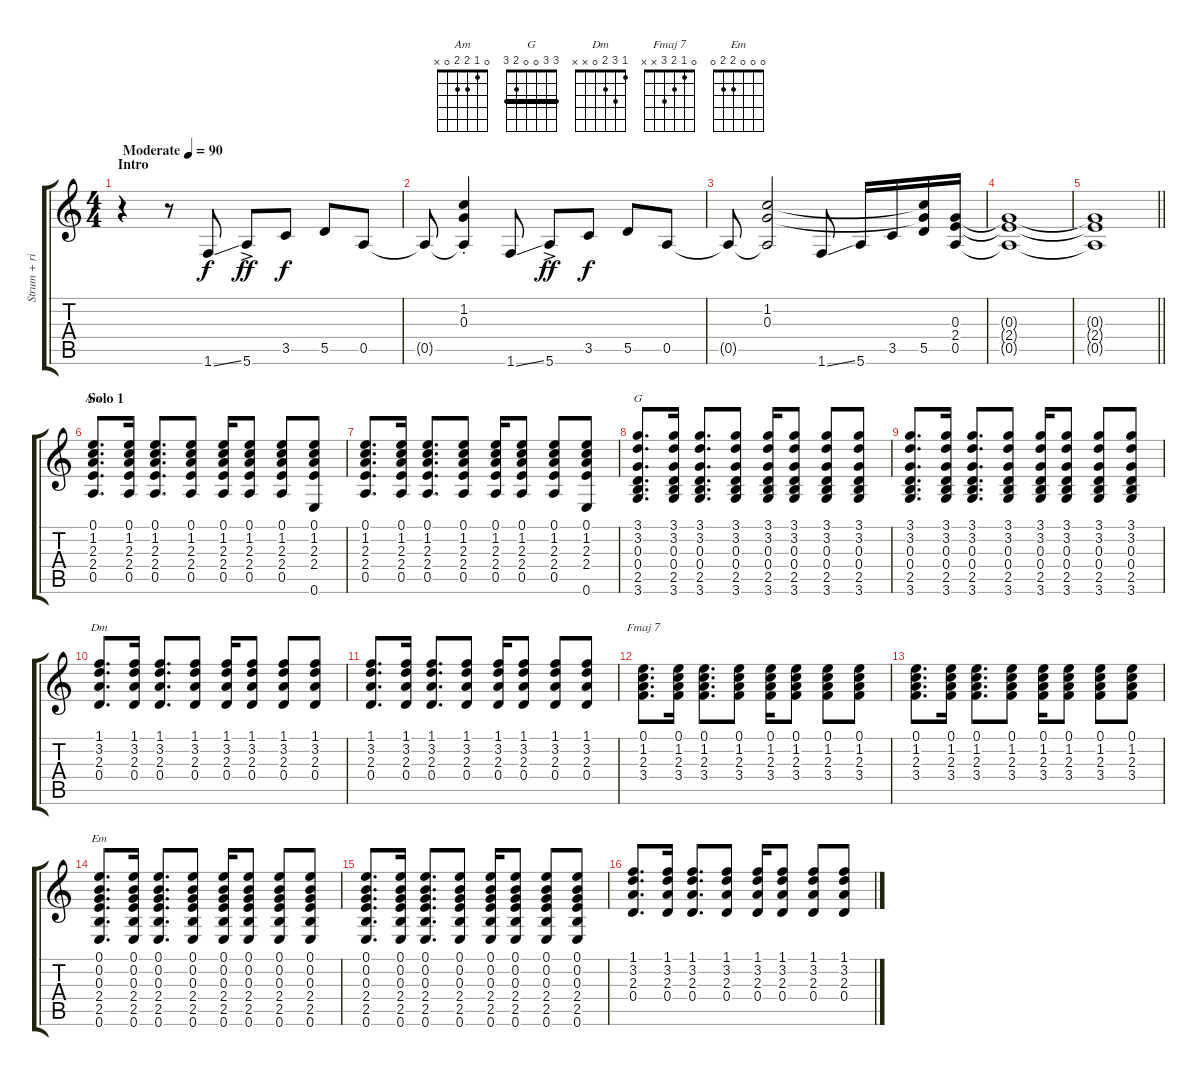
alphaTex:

\track ("Strum + riff" "Strum + ri") {instrument acousticguitarsteel}
\staff {score tabs}
\tuning (E4 B3 G3 D3 A2 E2) {hide}
\chord ("Am" 0 1 2 2 0 x)
\chord ("G" 3 3 0 0 2 3) {barre 3}
\chord ("Dm" 1 3 2 0 x x)
\chord ("Fmaj 7" 0 1 2 3 x x)
\chord ("Em" 0 0 0 2 2 0)
\ts (4 4)
\section ("" "Intro")
\tempo (90 "Moderate")
\clef g2
\ks aminor
r.4{dy f instrument acousticguitarsteel} r.8 1.6{ss}.8 5.6{ac}.8{dy ff} 3.5.8{dy f} 5.5.8 0.5.8 |
0.5{t}.8 (1.2{st} 0.3{st} 0.5{t}).4 1.6{ss}.8 5.6{ac}.8{dy ff} 3.5.8{dy f} 5.5.8 0.5.8 |
0.5{t}.8 (1.2 0.3 0.5{t}).2 1.6{ss}.8 5.6.16 3.5.16 (1.2{t} 0.3{t} 5.5).16 (0.3 2.4 0.5).16 |
(0.3{t} 2.4{t} 0.5{t}).1 |
\barLineRight lightlight
(0.3{t} 2.4{t} 0.5{t}).1 |
\section ("" "Solo 1")
(0.1 1.2 2.3 2.4 0.5).8{d ch "Am"} (0.1 1.2 2.3 2.4 0.5).16 (0.1 1.2 2.3 2.4 0.5).8{d} (0.1 1.2 2.3 2.4 0.5).8 (0.1 1.2 2.3 2.4 0.5).16 (0.1 1.2 2.3 2.4 0.5).8 (0.1 1.2 2.3 2.4 0.5).8 (0.1 1.2 2.3 2.4 0.6).8 |
(0.1 1.2 2.3 2.4 0.5).8{d} (0.1 1.2 2.3 2.4 0.5).16 (0.1 1.2 2.3 2.4 0.5).8{d} (0.1 1.2 2.3 2.4 0.5).8 (0.1 1.2 2.3 2.4 0.5).16 (0.1 1.2 2.3 2.4 0.5).8 (0.1 1.2 2.3 2.4 0.5).8 (0.1 1.2 2.3 2.4 0.6).8 |
(3.1 3.2 0.3 0.4 2.5 3.6).8{d ch "G"} (3.1 3.2 0.3 0.4 2.5 3.6).16 (3.1 3.2 0.3 0.4 2.5 3.6).8{d} (3.1 3.2 0.3 0.4 2.5 3.6).8 (3.1 3.2 0.3 0.4 2.5 3.6).16 (3.1 3.2 0.3 0.4 2.5 3.6).8 (3.1 3.2 0.3 0.4 2.5 3.6).8 (3.1 3.2 0.3 0.4 2.5 3.6).8 |
(3.1 3.2 0.3 0.4 2.5 3.6).8{d} (3.1 3.2 0.3 0.4 2.5 3.6).16 (3.1 3.2 0.3 0.4 2.5 3.6).8{d} (3.1 3.2 0.3 0.4 2.5 3.6).8 (3.1 3.2 0.3 0.4 2.5 3.6).16 (3.1 3.2 0.3 0.4 2.5 3.6).8 (3.1 3.2 0.3 0.4 2.5 3.6).8 (3.1 3.2 0.3 0.4 2.5 3.6).8 |
(1.1 3.2 2.3 0.4).8{d ch "Dm"} (1.1 3.2 2.3 0.4).16 (1.1 3.2 2.3 0.4).8{d} (1.1 3.2 2.3 0.4).8 (1.1 3.2 2.3 0.4).16 (1.1 3.2 2.3 0.4).8 (1.1 3.2 2.3 0.4).8 (1.1 3.2 2.3 0.4).8 |
(1.1 3.2 2.3 0.4).8{d} (1.1 3.2 2.3 0.4).16 (1.1 3.2 2.3 0.4).8{d} (1.1 3.2 2.3 0.4).8 (1.1 3.2 2.3 0.4).16 (1.1 3.2 2.3 0.4).8 (1.1 3.2 2.3 0.4).8 (1.1 3.2 2.3 0.4).8 |
(0.1 1.2 2.3 3.4).8{d ch "Fmaj 7"} (0.1 1.2 2.3 3.4).16 (0.1 1.2 2.3 3.4).8{d} (0.1 1.2 2.3 3.4).8 (0.1 1.2 2.3 3.4).16 (0.1 1.2 2.3 3.4).8 (0.1 1.2 2.3 3.4).8 (0.1 1.2 2.3 3.4).8 |
(0.1 1.2 2.3 3.4).8{d} (0.1 1.2 2.3 3.4).16 (0.1 1.2 2.3 3.4).8{d} (0.1 1.2 2.3 3.4).8 (0.1 1.2 2.3 3.4).16 (0.1 1.2 2.3 3.4).8 (0.1 1.2 2.3 3.4).8 (0.1 1.2 2.3 3.4).8 |
(0.1 0.2 0.3 2.4 2.5 0.6).8{d ch "Em"} (0.1 0.2 0.3 2.4 2.5 0.6).16 (0.1 0.2 0.3 2.4 2.5 0.6).8{d} (0.1 0.2 0.3 2.4 2.5 0.6).8 (0.1 0.2 0.3 2.4 2.5 0.6).16 (0.1 0.2 0.3 2.4 2.5 0.6).8 (0.1 0.2 0.3 2.4 2.5 0.6).8 (0.1 0.2 0.3 2.4 2.5 0.6).8 |
(0.1 0.2 0.3 2.4 2.5 0.6).8{d} (0.1 0.2 0.3 2.4 2.5 0.6).16 (0.1 0.2 0.3 2.4 2.5 0.6).8{d} (0.1 0.2 0.3 2.4 2.5 0.6).8 (0.1 0.2 0.3 2.4 2.5 0.6).16 (0.1 0.2 0.3 2.4 2.5 0.6).8 (0.1 0.2 0.3 2.4 2.5 0.6).8 (0.1 0.2 0.3 2.4 2.5 0.6).8 |
(1.1 3.2 2.3 0.4).8{d} (1.1 3.2 2.3 0.4).16 (1.1 3.2 2.3 0.4).8{d} (1.1 3.2 2.3 0.4).8 (1.1 3.2 2.3 0.4).16 (1.1 3.2 2.3 0.4).8 (1.1 3.2 2.3 0.4).8 (1.1 3.2 2.3 0.4).8
